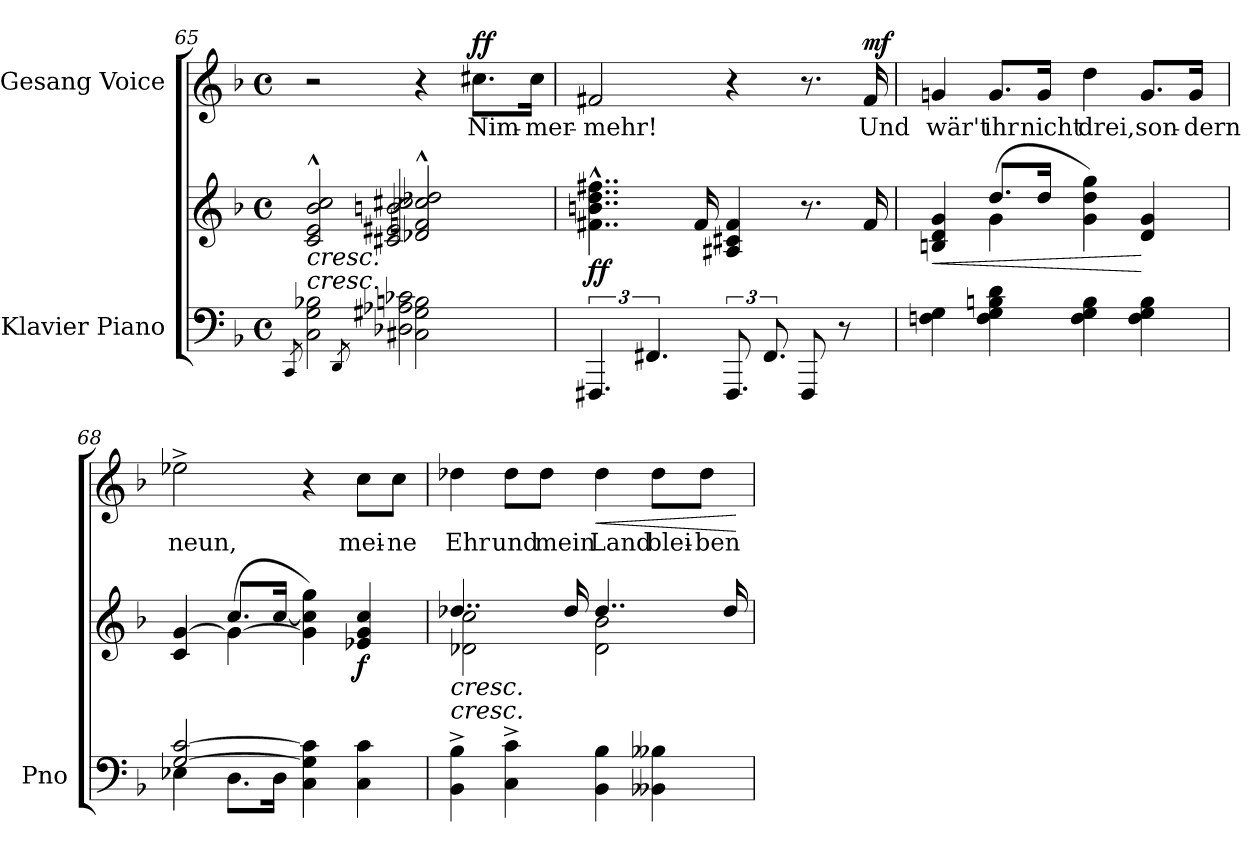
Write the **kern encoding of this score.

**kern	**kern	**dynam	**kern	**text	**dynam
*part2	*part2	*part2	*part1	*part1	*part1
*staff3	*staff2	*staff2/3	*staff1	*staff1	*staff1
*I"Klavier Piano	*	*	*I"Gesang Voice	*	*
*I'Pno	*	*	*	*	*
*clefF4	*clefG2	*	*clefG2	*	*
*k[b-]	*k[b-]	*	*k[b-]	*	*
*M4/4	*M4/4	*	*M4/4	*	*
*met(c)	*met(c)	*	*met(c)	*	*
=65	=65	=65	=65	=65	=65
8qCC/	.	.	.	.	.
*^	*^	*	*	*	*
!	!	!LO:TX:b:i:t=cresc.	!	!	!	!	!
!	!	!LO:TX:b:i:t=cresc.	!	!	!	!	!
2C\ 2G\ 2B-X\	2ryy	2c/^^ 2e/^^ 2b-/^^ 2cc/^^	2ryy	.	2r	.	.
8qDD/	.	.	.	.	.	.	.
2C#X\ 2G#X!\ 2Bn!\	2D-X\ 2A-X\ 2c-X\	2d-X/^^ 2fn/^^ 2cc-X/^^ 2dd-X/^^	2c#X/ 2e#X!/ 2bn!/ 2cc#X!/	.	4r	.	.
!	!	!	!	!	!	!	!LO:DY:a
.	.	.	.	.	8.cc#X\L	Nim-	ff
.	.	.	.	.	16cc#\Jk	-mer-	.
*v	*v	*	*	*	*	*	*
*	*v	*v	*	*	*	*
=66	=66	=66	=66	=66	=66
!	!	!LO:DY:b	!	!	!
6.FFF#X/	4..f#X\^^ 4..bn\^^ 4..dd\^^ 4..ff#X\^^	ff	2f#X/	-mehr!	.
6.FF#X/	.	.	.	.	.
.	16f#/	.	.	.	.
12.FFF#/	4A#X/ 4c#X/ 4f#/	.	4r	.	.
12.FF#/	.	.	.	.	.
8FFF#/	8.r	.	8.r	.	.
8r	.	.	.	.	.
!	!	!	!	!	!LO:DY:a
.	16f#/	.	16f#/	Und	mf
=67	=67	=67	=67	=67	=67
!	!	!LO:HP:b	!	!	!
*	*^	*	*	*	*
4Fn\ 4G\	4Bn/ 4d/ 4g/	4ryy	<	4gn/	wär't	.
4F\ 4G\ 4Bn\ 4d\	(>4g\	8.dd/L	.	8.g/L	ihr	.
.	.	16dd/Jk	.	16g/Jk	nicht	.
4F\ 4G\ 4B\	4g\ 4dd\ 4gg\)	2ryy	.	4dd\	drei,	.
4F\ 4G\ 4B\	4d/ 4g/	.	[	8.g/L	son-	.
.	.	.	.	16g/Jk	-dern	.
=68	=68	=68	=68	=68	=68	=68
*^	*	*	*	*	*	*
[2G/ [2c/	4E-X\	4c/ [<4g/	4ryy	.	2ee-X^\	neun,	.
.	8.D\L	(>4g\_	8.cc/L	.	.	.	.
.	16D\Jk	.	[<16cc/Jk	.	.	.	.
4C\ 4G\] 4c\]	2ryy	4g\] 4cc\] 4gg\)	2ryy	.	4r	.	.
!	!	!	!	!LO:DY:b	!	!	!
4C\ 4c\	.	4e-X/ 4g/ 4cc/	.	f	8cc\L	mei-	.
.	.	.	.	.	8cc\J	-ne	.
*v	*v	*	*	*	*	*	*
=69	=69	=69	=69	=69	=69	=69
!	!LO:TX:b:i:t=cresc.	!	!	!	!	!
!	!LO:TX:b:i:t=cresc.	!	!	!	!	!
4BB-\^ 4B-\^	4..dd-X/	2d-X\ 2cc\	.	4dd-X\	Ehr	.
4C\^ 4c\^	.	.	.	8dd-\L	und	.
.	.	.	.	8dd-\J	mein	.
.	16dd-/	.	.	.	.	.
!	!	!	!	!	!	!LO:HP:b
4BB-\ 4B-\	4..dd-/	2d-\ 2b-\	.	4dd-\	Land	<
4BB--X\ 4B--X\	.	.	.	8dd-\L	blei-	.
.	.	.	.	8dd-\J	-ben	.
.	16dd-/	.	.	.	.	.
*	*v	*v	*	*	*	*
.	.	.	.	.	[
=	=	=	=	=	=
*-	*-	*-	*-	*-	*-
